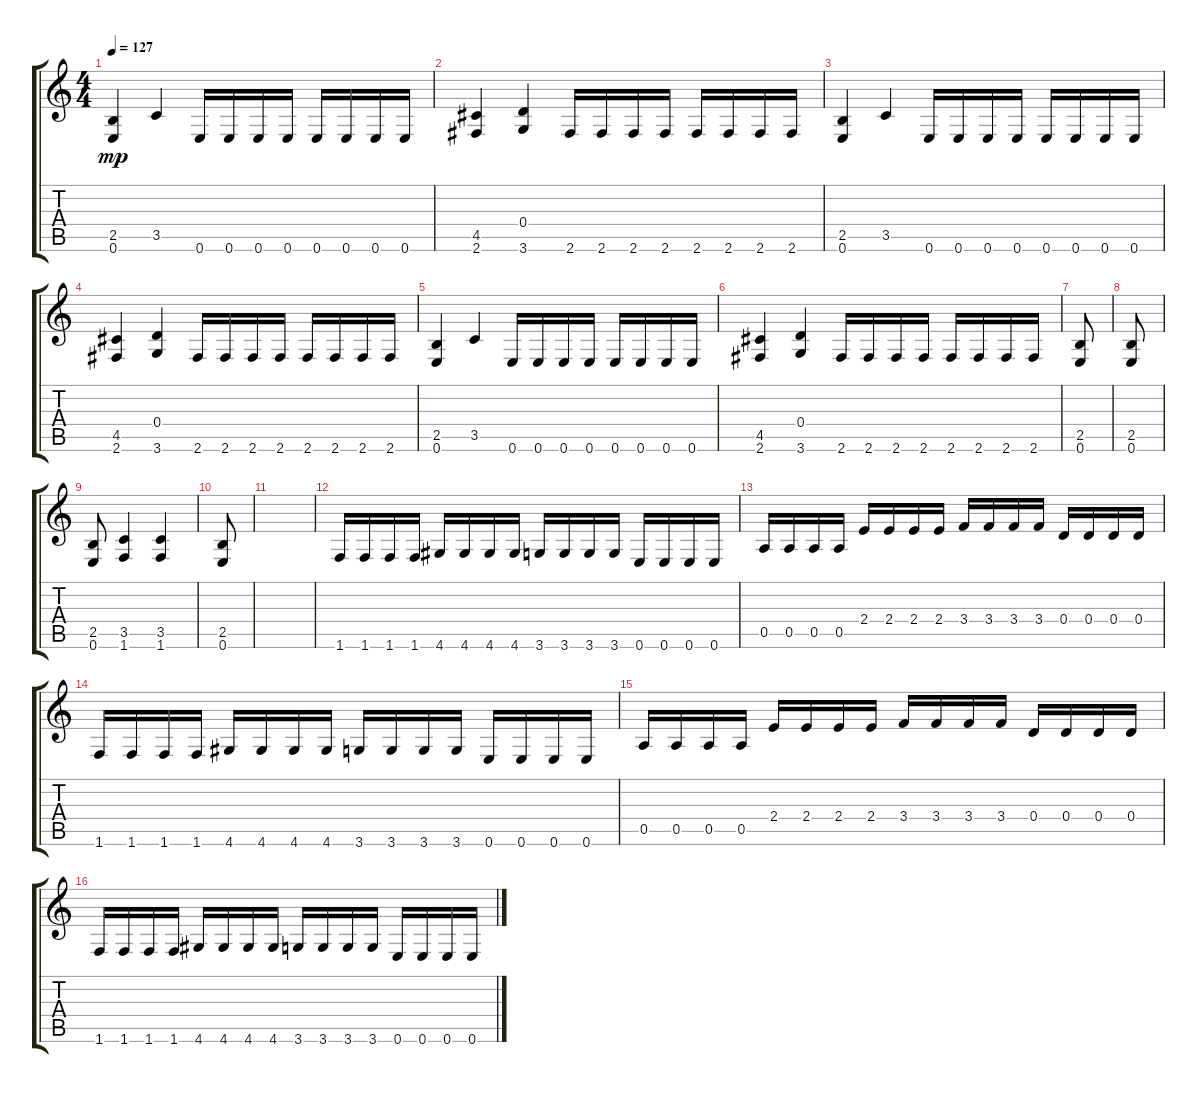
\track "" {instrument distortionguitar}
\staff {score tabs}
\tuning (E4 B3 G3 D3 A2 E2) {hide}
\ts (4 4)
\tempo 127
\clef g2
\ks c
(2.5 0.6).4{dy mp} 3.5.4 0.6.16 0.6.16 0.6.16 0.6.16 0.6.16 0.6.16 0.6.16 0.6.16 |
(4.5 2.6).4 (0.4 3.6).4 2.6.16 2.6.16 2.6.16 2.6.16 2.6.16 2.6.16 2.6.16 2.6.16 |
(2.5 0.6).4 3.5.4 0.6.16 0.6.16 0.6.16 0.6.16 0.6.16 0.6.16 0.6.16 0.6.16 |
(4.5 2.6).4 (0.4 3.6).4 2.6.16 2.6.16 2.6.16 2.6.16 2.6.16 2.6.16 2.6.16 2.6.16 |
(2.5 0.6).4 3.5.4 0.6.16 0.6.16 0.6.16 0.6.16 0.6.16 0.6.16 0.6.16 0.6.16 |
(4.5 2.6).4 (0.4 3.6).4 2.6.16 2.6.16 2.6.16 2.6.16 2.6.16 2.6.16 2.6.16 2.6.16 |
(2.5 0.6).8 |
(2.5 0.6).8 |
(2.5 0.6).8 (3.5 1.6).4 (3.5 1.6).4 |
(2.5 0.6).8 |
|
1.6.16 1.6.16 1.6.16 1.6.16 4.6.16 4.6.16 4.6.16 4.6.16 3.6.16 3.6.16 3.6.16 3.6.16 0.6.16 0.6.16 0.6.16 0.6.16 |
0.5.16 0.5.16 0.5.16 0.5.16 2.4.16 2.4.16 2.4.16 2.4.16 3.4.16 3.4.16 3.4.16 3.4.16 0.4.16 0.4.16 0.4.16 0.4.16 |
1.6.16 1.6.16 1.6.16 1.6.16 4.6.16 4.6.16 4.6.16 4.6.16 3.6.16 3.6.16 3.6.16 3.6.16 0.6.16 0.6.16 0.6.16 0.6.16 |
0.5.16 0.5.16 0.5.16 0.5.16 2.4.16 2.4.16 2.4.16 2.4.16 3.4.16 3.4.16 3.4.16 3.4.16 0.4.16 0.4.16 0.4.16 0.4.16 |
1.6.16 1.6.16 1.6.16 1.6.16 4.6.16 4.6.16 4.6.16 4.6.16 3.6.16 3.6.16 3.6.16 3.6.16 0.6.16 0.6.16 0.6.16 0.6.16
